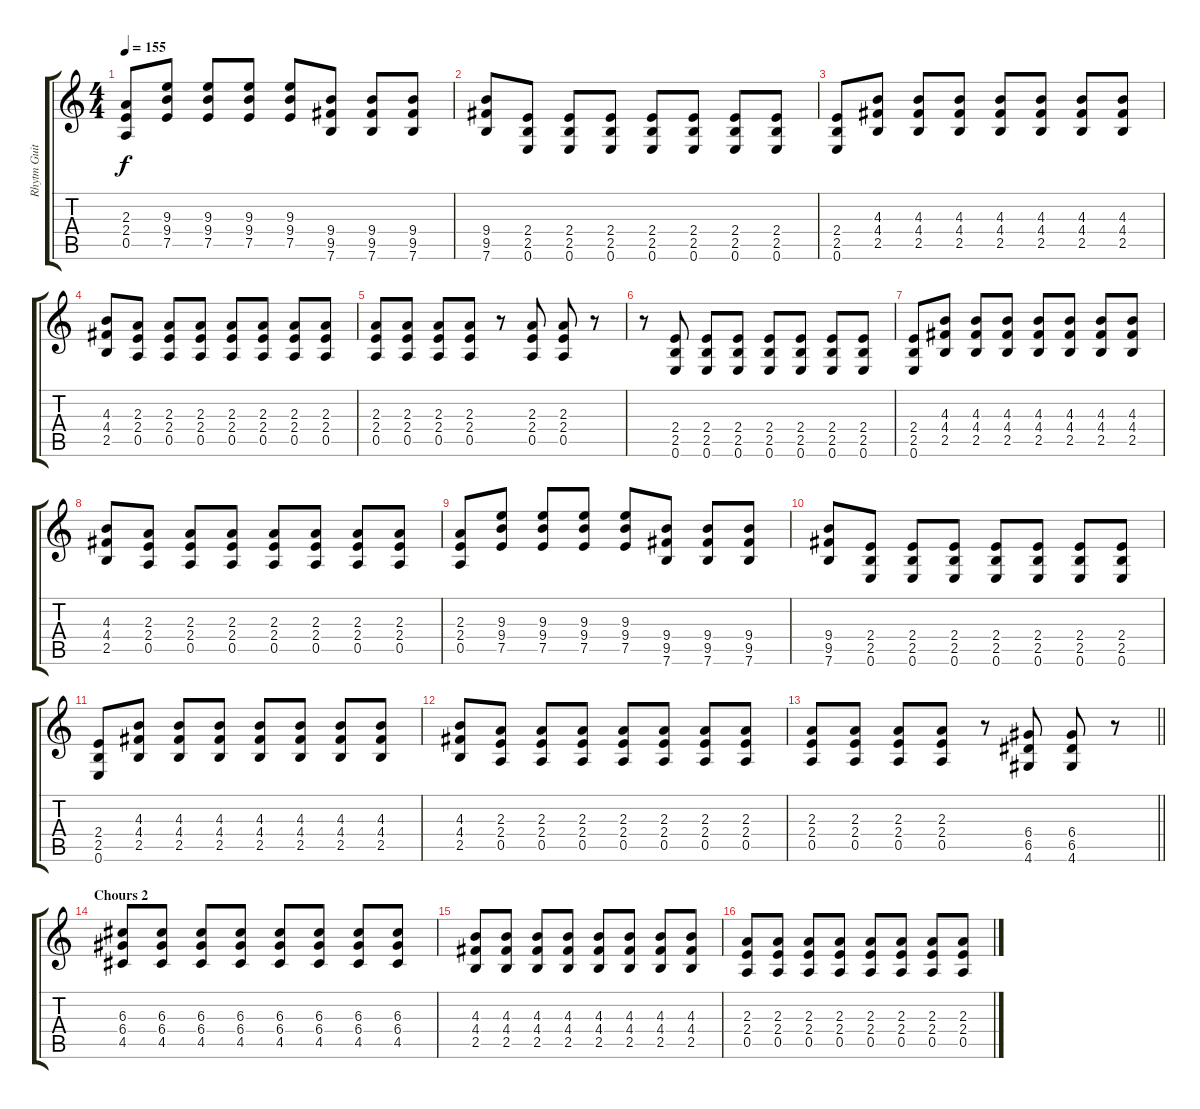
\track ("Rhytm Guitar" "Rhytm Guit") {instrument distortionguitar}
\staff {score tabs}
\tuning (E4 B3 G3 D3 A2 E2) {hide}
\ts (4 4)
\tempo 155
\clef g2
\ks c
(2.3 2.4 0.5).8{dy f} (9.3 9.4 7.5).8 (9.3 9.4 7.5).8 (9.3 9.4 7.5).8 (9.3 9.4 7.5).8 (9.4 9.5 7.6).8 (9.4 9.5 7.6).8 (9.4 9.5 7.6).8 |
(9.4 9.5 7.6).8 (2.4 2.5 0.6).8 (2.4 2.5 0.6).8 (2.4 2.5 0.6).8 (2.4 2.5 0.6).8 (2.4 2.5 0.6).8 (2.4 2.5 0.6).8 (2.4 2.5 0.6).8 |
(2.4 2.5 0.6).8 (4.3 4.4 2.5).8 (4.3 4.4 2.5).8 (4.3 4.4 2.5).8 (4.3 4.4 2.5).8 (4.3 4.4 2.5).8 (4.3 4.4 2.5).8 (4.3 4.4 2.5).8 |
(4.3 4.4 2.5).8 (2.3 2.4 0.5).8 (2.3 2.4 0.5).8 (2.3 2.4 0.5).8 (2.3 2.4 0.5).8 (2.3 2.4 0.5).8 (2.3 2.4 0.5).8 (2.3 2.4 0.5).8 |
(2.3 2.4 0.5).8 (2.3 2.4 0.5).8 (2.3 2.4 0.5).8 (2.3 2.4 0.5).8 r.8 (2.3 2.4 0.5).8 (2.3 2.4 0.5).8 r.8 |
r.8 (2.4 2.5 0.6).8 (2.4 2.5 0.6).8 (2.4 2.5 0.6).8 (2.4 2.5 0.6).8 (2.4 2.5 0.6).8 (2.4 2.5 0.6).8 (2.4 2.5 0.6).8 |
(2.4 2.5 0.6).8 (4.3 4.4 2.5).8 (4.3 4.4 2.5).8 (4.3 4.4 2.5).8 (4.3 4.4 2.5).8 (4.3 4.4 2.5).8 (4.3 4.4 2.5).8 (4.3 4.4 2.5).8 |
(4.3 4.4 2.5).8 (2.3 2.4 0.5).8 (2.3 2.4 0.5).8 (2.3 2.4 0.5).8 (2.3 2.4 0.5).8 (2.3 2.4 0.5).8 (2.3 2.4 0.5).8 (2.3 2.4 0.5).8 |
(2.3 2.4 0.5).8 (9.3 9.4 7.5).8 (9.3 9.4 7.5).8 (9.3 9.4 7.5).8 (9.3 9.4 7.5).8 (9.4 9.5 7.6).8 (9.4 9.5 7.6).8 (9.4 9.5 7.6).8 |
(9.4 9.5 7.6).8 (2.4 2.5 0.6).8 (2.4 2.5 0.6).8 (2.4 2.5 0.6).8 (2.4 2.5 0.6).8 (2.4 2.5 0.6).8 (2.4 2.5 0.6).8 (2.4 2.5 0.6).8 |
(2.4 2.5 0.6).8 (4.3 4.4 2.5).8 (4.3 4.4 2.5).8 (4.3 4.4 2.5).8 (4.3 4.4 2.5).8 (4.3 4.4 2.5).8 (4.3 4.4 2.5).8 (4.3 4.4 2.5).8 |
(4.3 4.4 2.5).8 (2.3 2.4 0.5).8 (2.3 2.4 0.5).8 (2.3 2.4 0.5).8 (2.3 2.4 0.5).8 (2.3 2.4 0.5).8 (2.3 2.4 0.5).8 (2.3 2.4 0.5).8 |
\barLineRight lightlight
(2.3 2.4 0.5).8 (2.3 2.4 0.5).8 (2.3 2.4 0.5).8 (2.3 2.4 0.5).8 r.8 (6.4 6.5 4.6).8 (6.4 6.5 4.6).8 r.8 |
\section ("" "Chours 2")
(6.3 6.4 4.5).8 (6.3 6.4 4.5).8 (6.3 6.4 4.5).8 (6.3 6.4 4.5).8 (6.3 6.4 4.5).8 (6.3 6.4 4.5).8 (6.3 6.4 4.5).8 (6.3 6.4 4.5).8 |
(4.3 4.4 2.5).8 (4.3 4.4 2.5).8 (4.3 4.4 2.5).8 (4.3 4.4 2.5).8 (4.3 4.4 2.5).8 (4.3 4.4 2.5).8 (4.3 4.4 2.5).8 (4.3 4.4 2.5).8 |
(2.3 2.4 0.5).8 (2.3 2.4 0.5).8 (2.3 2.4 0.5).8 (2.3 2.4 0.5).8 (2.3 2.4 0.5).8 (2.3 2.4 0.5).8 (2.3 2.4 0.5).8 (2.3 2.4 0.5).8
